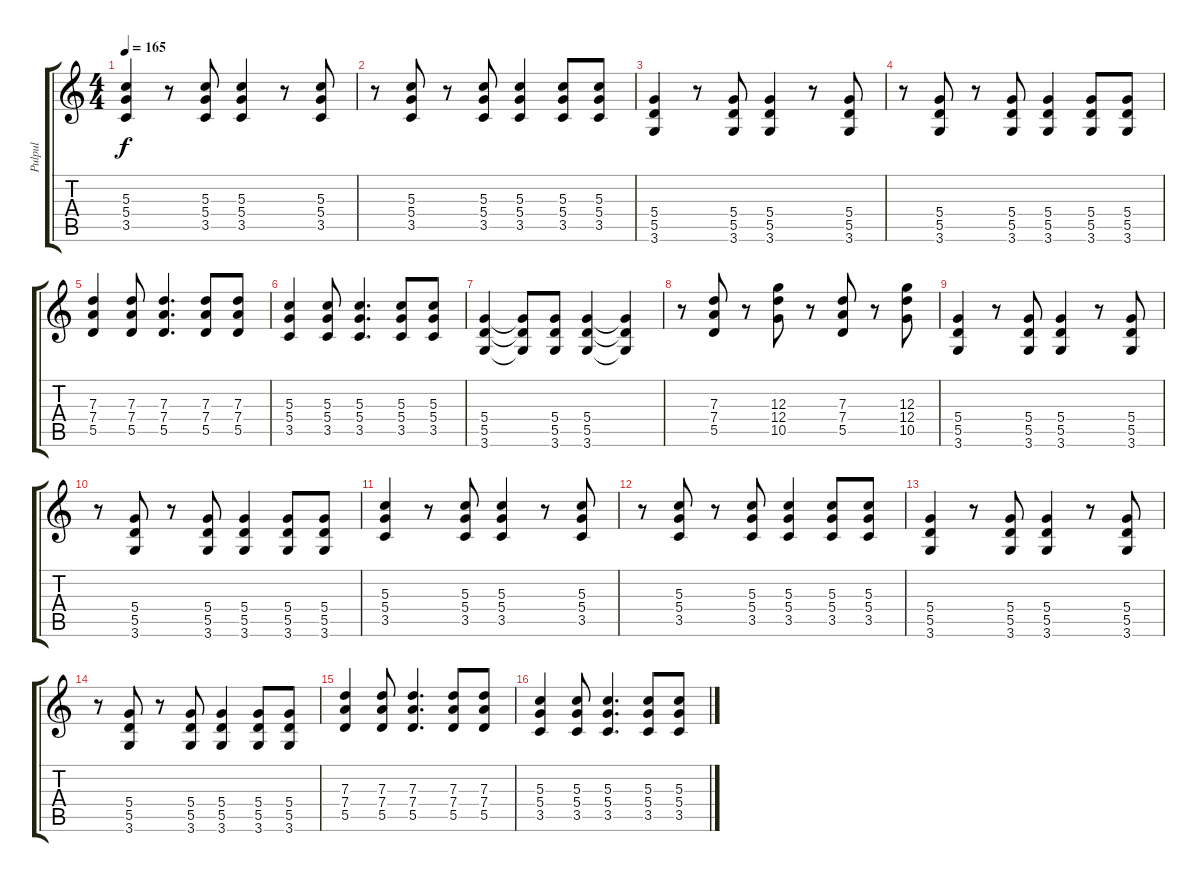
\track ("Pulpul" "Pulpul") {instrument overdrivenguitar}
\staff {score tabs}
\tuning (E4 B3 G3 D3 A2 E2) {hide}
\ts (4 4)
\tempo 165
\clef g2
\ks c
(5.3 5.4 3.5).4{dy f} r.8 (5.3 5.4 3.5).8 (5.3 5.4 3.5).4 r.8 (5.3 5.4 3.5).8 |
r.8 (5.3 5.4 3.5).8 r.8 (5.3 5.4 3.5).8 (5.3 5.4 3.5).4 (5.3 5.4 3.5).8 (5.3 5.4 3.5).8 |
(5.4 5.5 3.6).4 r.8 (5.4 5.5 3.6).8 (5.4 5.5 3.6).4 r.8 (5.4 5.5 3.6).8 |
r.8 (5.4 5.5 3.6).8 r.8 (5.4 5.5 3.6).8 (5.4 5.5 3.6).4 (5.4 5.5 3.6).8 (5.4 5.5 3.6).8 |
(7.3 7.4 5.5).4 (7.3 7.4 5.5).8 (7.3 7.4 5.5).4{d} (7.3 7.4 5.5).8 (7.3 7.4 5.5).8 |
(5.3 5.4 3.5).4 (5.3 5.4 3.5).8 (5.3 5.4 3.5).4{d} (5.3 5.4 3.5).8 (5.3 5.4 3.5).8 |
(5.4 5.5 3.6).4 (5.4{t} 5.5{t} 3.6{t}).8 (5.4 5.5 3.6).8 (5.4 5.5 3.6).4 (5.4{t} 5.5{t} 3.6{t}).4 |
r.8 (7.3 7.4 5.5).8 r.8 (12.3 12.4 10.5).8 r.8 (7.3 7.4 5.5).8 r.8 (12.3 12.4 10.5).8 |
(5.4 5.5 3.6).4 r.8 (5.4 5.5 3.6).8 (5.4 5.5 3.6).4 r.8 (5.4 5.5 3.6).8 |
r.8 (5.4 5.5 3.6).8 r.8 (5.4 5.5 3.6).8 (5.4 5.5 3.6).4 (5.4 5.5 3.6).8 (5.4 5.5 3.6).8 |
(5.3 5.4 3.5).4 r.8 (5.3 5.4 3.5).8 (5.3 5.4 3.5).4 r.8 (5.3 5.4 3.5).8 |
r.8 (5.3 5.4 3.5).8 r.8 (5.3 5.4 3.5).8 (5.3 5.4 3.5).4 (5.3 5.4 3.5).8 (5.3 5.4 3.5).8 |
(5.4 5.5 3.6).4 r.8 (5.4 5.5 3.6).8 (5.4 5.5 3.6).4 r.8 (5.4 5.5 3.6).8 |
r.8 (5.4 5.5 3.6).8 r.8 (5.4 5.5 3.6).8 (5.4 5.5 3.6).4 (5.4 5.5 3.6).8 (5.4 5.5 3.6).8 |
(7.3 7.4 5.5).4 (7.3 7.4 5.5).8 (7.3 7.4 5.5).4{d} (7.3 7.4 5.5).8 (7.3 7.4 5.5).8 |
(5.3 5.4 3.5).4 (5.3 5.4 3.5).8 (5.3 5.4 3.5).4{d} (5.3 5.4 3.5).8 (5.3 5.4 3.5).8
